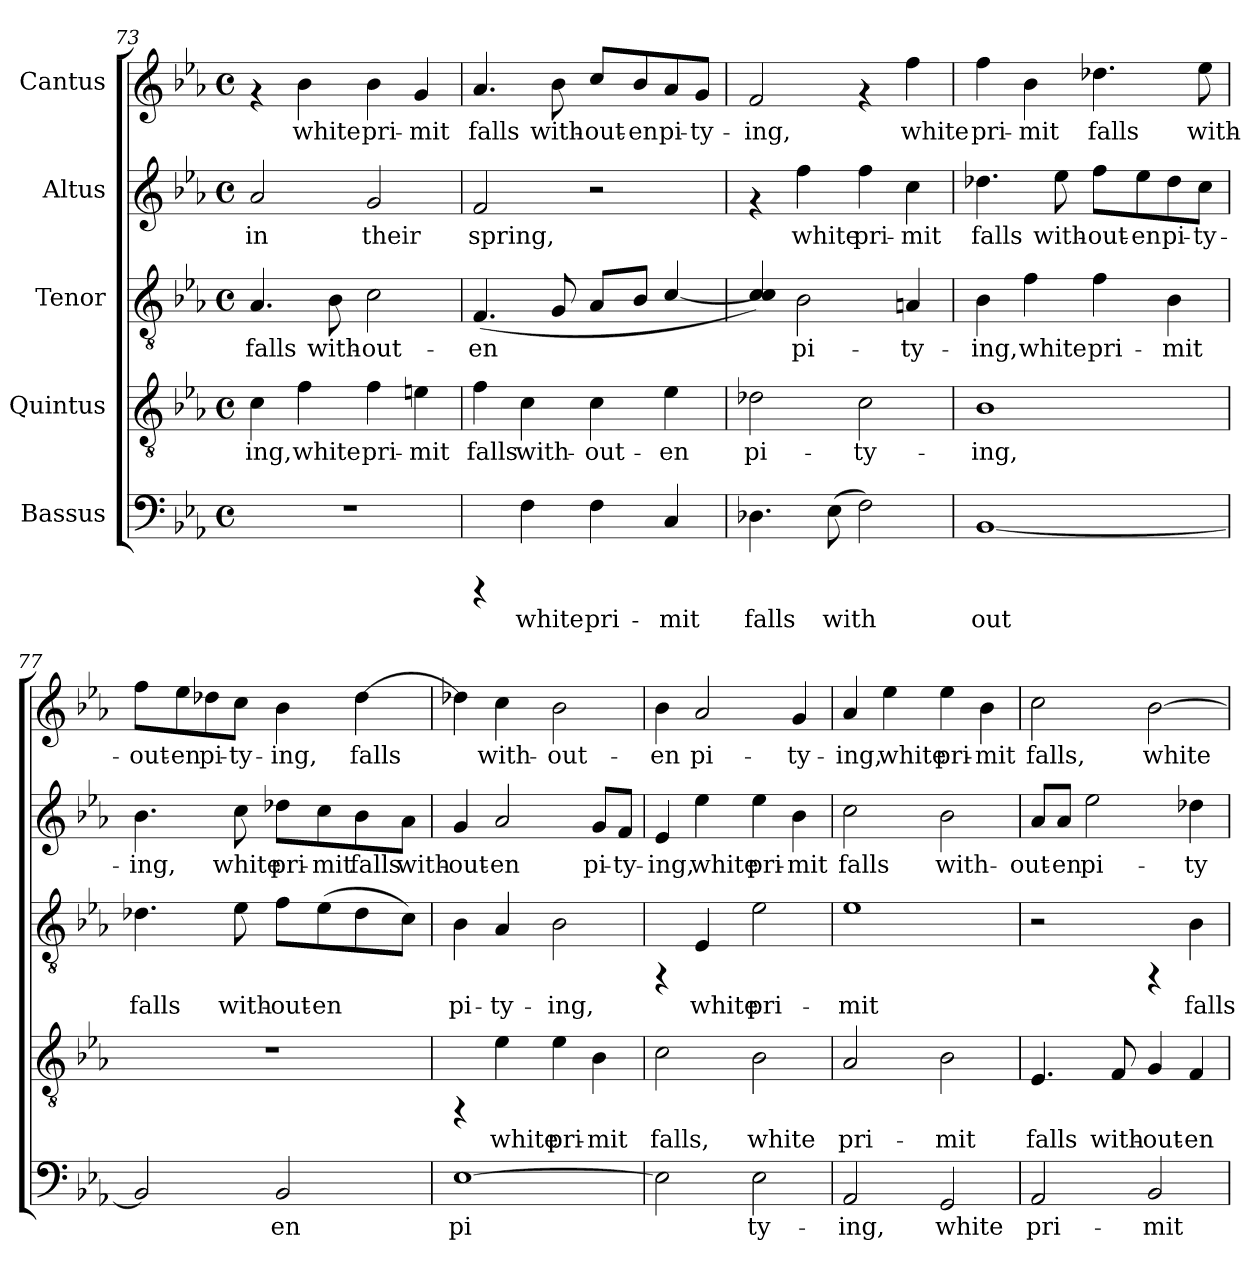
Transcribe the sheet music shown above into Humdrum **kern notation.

**kern	**text	**kern	**text	**kern	**text	**kern	**text	**kern	**text
*part5	*part5	*part4	*part4	*part3	*part3	*part2	*part2	*part1	*part1
*staff5	*staff5	*staff4	*staff4	*staff3	*staff3	*staff2	*staff2	*staff1	*staff1
*I"Bassus	*	*I"Quintus	*	*I"Tenor	*	*I"Altus	*	*I"Cantus	*
*clefF4	*	*clefGv2	*	*clefGv2	*	*clefG2	*	*clefG2	*
*k[b-e-a-]	*	*k[b-e-a-]	*	*k[b-e-a-]	*	*k[b-e-a-]	*	*k[b-e-a-]	*
*E-:	*	*E-:	*	*E-:	*	*E-:	*	*E-:	*
*M4/4	*	*M4/4	*	*M4/4	*	*M4/4	*	*M4/4	*
*met(c)	*	*met(c)	*	*met(c)	*	*met(c)	*	*met(c)	*
=73	=73	=73	=73	=73	=73	=73	=73	=73	=73
!	!	!	!LO:LY:b:cj	!	!LO:LY:b:cj	!	!LO:LY:b:cj	!	!
1r	.	4c\	-ing,	4.A-/	falls	2a-/	in	4rf	.
!	!	!	!LO:LY:b:cj	!	!	!	!	!	!LO:LY:b:cj
.	.	4f\	white	.	.	.	.	4b-\	white
!	!	!	!	!	!LO:LY:b:cj	!	!	!	!
.	.	.	.	8B-\	with-	.	.	.	.
!	!	!	!LO:LY:b:cj	!	!LO:LY:b:cj	!	!LO:LY:b:cj	!	!LO:LY:b:cj
.	.	4f\	pri-	2c\	-out-	2g/	their	4b-\	pri-
!	!	!	!LO:LY:b:cj	!	!	!	!	!	!LO:LY:b:cj
.	.	4en\	-mit	.	.	.	.	4g/	-mit
!!LO:PB:g=z
=74	=74	=74	=74	=74	=74	=74	=74	=74	=74
!	!	!	!LO:LY:b:cj	!	!LO:LY:b:cj	!	!LO:LY:b:cj	!	!LO:LY:b:cj
4rCCC	.	4f\	falls	(<4.F/	-en	2f/	spring,	4.a-/	falls
!	!LO:LY:b:cj	!	!LO:LY:b:cj	!	!	!	!	!	!
4F\	white	4c\	with-	.	.	.	.	.	.
!	!	!	!	!	!LO:LY:b:cj	!	!	!	!LO:LY:b:cj
.	.	.	.	8G/	.	.	.	8b-\	with-
!	!LO:LY:b:cj	!	!LO:LY:b:cj	!	!LO:LY:b:cj	!	!	!	!LO:LY:b:cj
4F\	pri-	4c\	-out-	8A-/L	.	2r	.	8cc/L	-out-
!	!	!	!	!	!LO:LY:b:cj	!	!	!	!LO:LY:b:cj
.	.	.	.	8B-/J	.	.	.	8b-/	-en
!	!LO:LY:b:cj	!	!LO:LY:b:cj	!	!LO:LY:b:cj	!	!	!	!LO:LY:b:cj
4C/	-mit	4e-\	-en	[<4c/	.	.	.	8a-/	pi-
!	!	!	!	!	!	!	!	!	!LO:LY:b:cj
.	.	.	.	.	.	.	.	8g/J	-ty-
=75	=75	=75	=75	=75	=75	=75	=75	=75	=75
!	!LO:LY:b:cj	!	!LO:LY:b:cj	!	!LO:LY:b:cj	!	!	!	!LO:LY:b:cj
4.D-X\	falls	2d-X\	pi-	4c/ 4c/])	.	4rf	.	2f/	-ing,
!	!	!	!	!	!LO:LY:b:cj	!	!LO:LY:b:cj	!	!
.	.	.	.	2B-\	pi-	4ff\	white	.	.
!	!LO:LY:b:cj	!	!	!	!	!	!	!	!
(>8E-\	with-	.	.	.	.	.	.	.	.
!	!LO:LY:b:cj	!	!LO:LY:b:cj	!	!	!	!LO:LY:b:cj	!	!
2F\)	--	2c\	-ty-	.	.	4ff\	pri-	4rf	.
!	!	!	!	!	!LO:LY:b:cj	!	!LO:LY:b:cj	!	!LO:LY:b:cj
.	.	.	.	4An/	-ty-	4cc\	-mit	4ff\	white
=76	=76	=76	=76	=76	=76	=76	=76	=76	=76
!	!LO:LY:b:cj	!	!LO:LY:b:cj	!	!LO:LY:b:cj	!	!LO:LY:b:cj	!	!LO:LY:b:cj
[<1BB-	-out-	1B-	-ing,	4B-\	-ing,	4.dd-X\	falls	4ff\	pri-
!	!	!	!	!	!LO:LY:b:cj	!	!	!	!LO:LY:b:cj
.	.	.	.	4f\	white	.	.	4b-\	-mit
!	!	!	!	!	!	!	!LO:LY:b:cj	!	!
.	.	.	.	.	.	8ee-\	with-	.	.
!	!	!	!	!	!LO:LY:b:cj	!	!LO:LY:b:cj	!	!LO:LY:b:cj
.	.	.	.	4f\	pri-	8ff\L	-out-	4.dd-X\	falls
!	!	!	!	!	!	!	!LO:LY:b:cj	!	!
.	.	.	.	.	.	8ee-\	-en	.	.
!	!	!	!	!	!LO:LY:b:cj	!	!LO:LY:b:cj	!	!
.	.	.	.	4B-\	-mit	8dd-\	pi-	.	.
!	!	!	!	!	!	!	!LO:LY:b:cj	!	!LO:LY:b:cj
.	.	.	.	.	.	8cc\J	-ty-	8ee-\	with-
!!LO:LB:g=z
=77	=77	=77	=77	=77	=77	=77	=77	=77	=77
!	!LO:LY:b:cj	!	!	!	!LO:LY:b:cj	!	!LO:LY:b:cj	!	!LO:LY:b:cj
2BB-/]	--	1r	.	4.d-X\	falls	4.b-\	-ing,	8ff\L	-out-
!	!	!	!	!	!	!	!	!	!LO:LY:b:cj
.	.	.	.	.	.	.	.	8ee-\	-en
!	!	!	!	!	!	!	!	!	!LO:LY:b:cj
.	.	.	.	.	.	.	.	8dd-X\	pi-
!	!	!	!	!	!LO:LY:b:cj	!	!LO:LY:b:cj	!	!LO:LY:b:cj
.	.	.	.	8e-\	with-	8cc\	white	8cc\J	-ty-
!	!LO:LY:b:cj	!	!	!	!LO:LY:b:cj	!	!LO:LY:b:cj	!	!LO:LY:b:cj
2BB-/	-en	.	.	8f\L	-out-	8dd-X\L	pri-	4b-\	-ing,
!	!	!	!	!	!LO:LY:b:cj	!	!LO:LY:b:cj	!	!
.	.	.	.	(>8e-\	-en	8cc\	-mit	.	.
!	!	!	!	!	!LO:LY:b:cj	!	!LO:LY:b:cj	!	!LO:LY:b:cj
.	.	.	.	8d-\	.	8b-\	falls	[>4dd-\	falls
!	!	!	!	!	!LO:LY:b:cj	!	!LO:LY:b:cj	!	!
.	.	.	.	8c\J)	.	8a-\J	with-	.	.
=78	=78	=78	=78	=78	=78	=78	=78	=78	=78
!	!LO:LY:b:cj	!	!	!	!LO:LY:b:cj	!	!LO:LY:b:cj	!	!LO:LY:b:cj
[>1E-	pi-	4rFF	.	4B-\	pi-	4g/	-out-	4dd-X\]	.
!	!	!	!LO:LY:b:cj	!	!LO:LY:b:cj	!	!LO:LY:b:cj	!	!LO:LY:b:cj
.	.	4e-\	white	4A-/	-ty-	2a-/	-en	4cc\	with-
!	!	!	!LO:LY:b:cj	!	!LO:LY:b:cj	!	!	!	!LO:LY:b:cj
.	.	4e-\	pri-	2B-\	-ing,	.	.	2b-\	-out-
!	!	!	!LO:LY:b:cj	!	!	!	!LO:LY:b:cj	!	!
.	.	4B-\	-mit	.	.	8g/L	pi-	.	.
!	!	!	!	!	!	!	!LO:LY:b:cj	!	!
.	.	.	.	.	.	8f/J	-ty-	.	.
=79	=79	=79	=79	=79	=79	=79	=79	=79	=79
!	!LO:LY:b:cj	!	!LO:LY:b:cj	!	!	!	!LO:LY:b:cj	!	!LO:LY:b:cj
2E-\]	--	2c\	falls,	4rFF	.	4e-/	-ing,	4b-\	-en
!	!	!	!	!	!LO:LY:b:cj	!	!LO:LY:b:cj	!	!LO:LY:b:cj
.	.	.	.	4E-/	white	4ee-\	white	2a-/	pi-
!	!LO:LY:b:cj	!	!LO:LY:b:cj	!	!LO:LY:b:cj	!	!LO:LY:b:cj	!	!
2E-\	-ty-	2B-\	white	2e-\	pri-	4ee-\	pri-	.	.
!	!	!	!	!	!	!	!LO:LY:b:cj	!	!LO:LY:b:cj
.	.	.	.	.	.	4b-\	-mit	4g/	-ty-
=80	=80	=80	=80	=80	=80	=80	=80	=80	=80
!	!LO:LY:b:cj	!	!LO:LY:b:cj	!	!LO:LY:b:cj	!	!LO:LY:b:cj	!	!LO:LY:b:cj
2AA-/	-ing,	2A-/	pri-	1e-	-mit	2cc\	falls	4a-/	-ing,
!	!	!	!	!	!	!	!	!	!LO:LY:b:cj
.	.	.	.	.	.	.	.	4ee-\	white
!	!LO:LY:b:cj	!	!LO:LY:b:cj	!	!	!	!LO:LY:b:cj	!	!LO:LY:b:cj
2GG/	white	2B-\	-mit	.	.	2b-\	with-	4ee-\	pri-
!	!	!	!	!	!	!	!	!	!LO:LY:b:cj
.	.	.	.	.	.	.	.	4b-\	-mit
!!LO:PB:g=z
=81	=81	=81	=81	=81	=81	=81	=81	=81	=81
!	!LO:LY:b:cj	!	!LO:LY:b:cj	!	!	!	!LO:LY:b:cj	!	!LO:LY:b:cj
2AA-/	pri-	4.E-/	falls	2r	.	8a-/L	-out-	2cc\	falls,
!	!	!	!	!	!	!	!LO:LY:b:cj	!	!
.	.	.	.	.	.	8a-/J	-en	.	.
!	!	!	!	!	!	!	!LO:LY:b:cj	!	!
.	.	.	.	.	.	2ee-\	pi-	.	.
!	!	!	!LO:LY:b:cj	!	!	!	!	!	!
.	.	8F/	with-	.	.	.	.	.	.
!	!LO:LY:b:cj	!	!LO:LY:b:cj	!	!	!	!	!	!LO:LY:b:cj
2BB-/	-mit	4G/	-out-	4rFF	.	.	.	[>2b-\	white
!	!	!	!LO:LY:b:cj	!	!LO:LY:b:cj	!	!LO:LY:b:cj	!	!
.	.	4F/	-en	4B-\	falls	4dd-X\	-ty-	.	.
=	=	=	=	=	=	=	=	=	=
*-	*-	*-	*-	*-	*-	*-	*-	*-	*-
